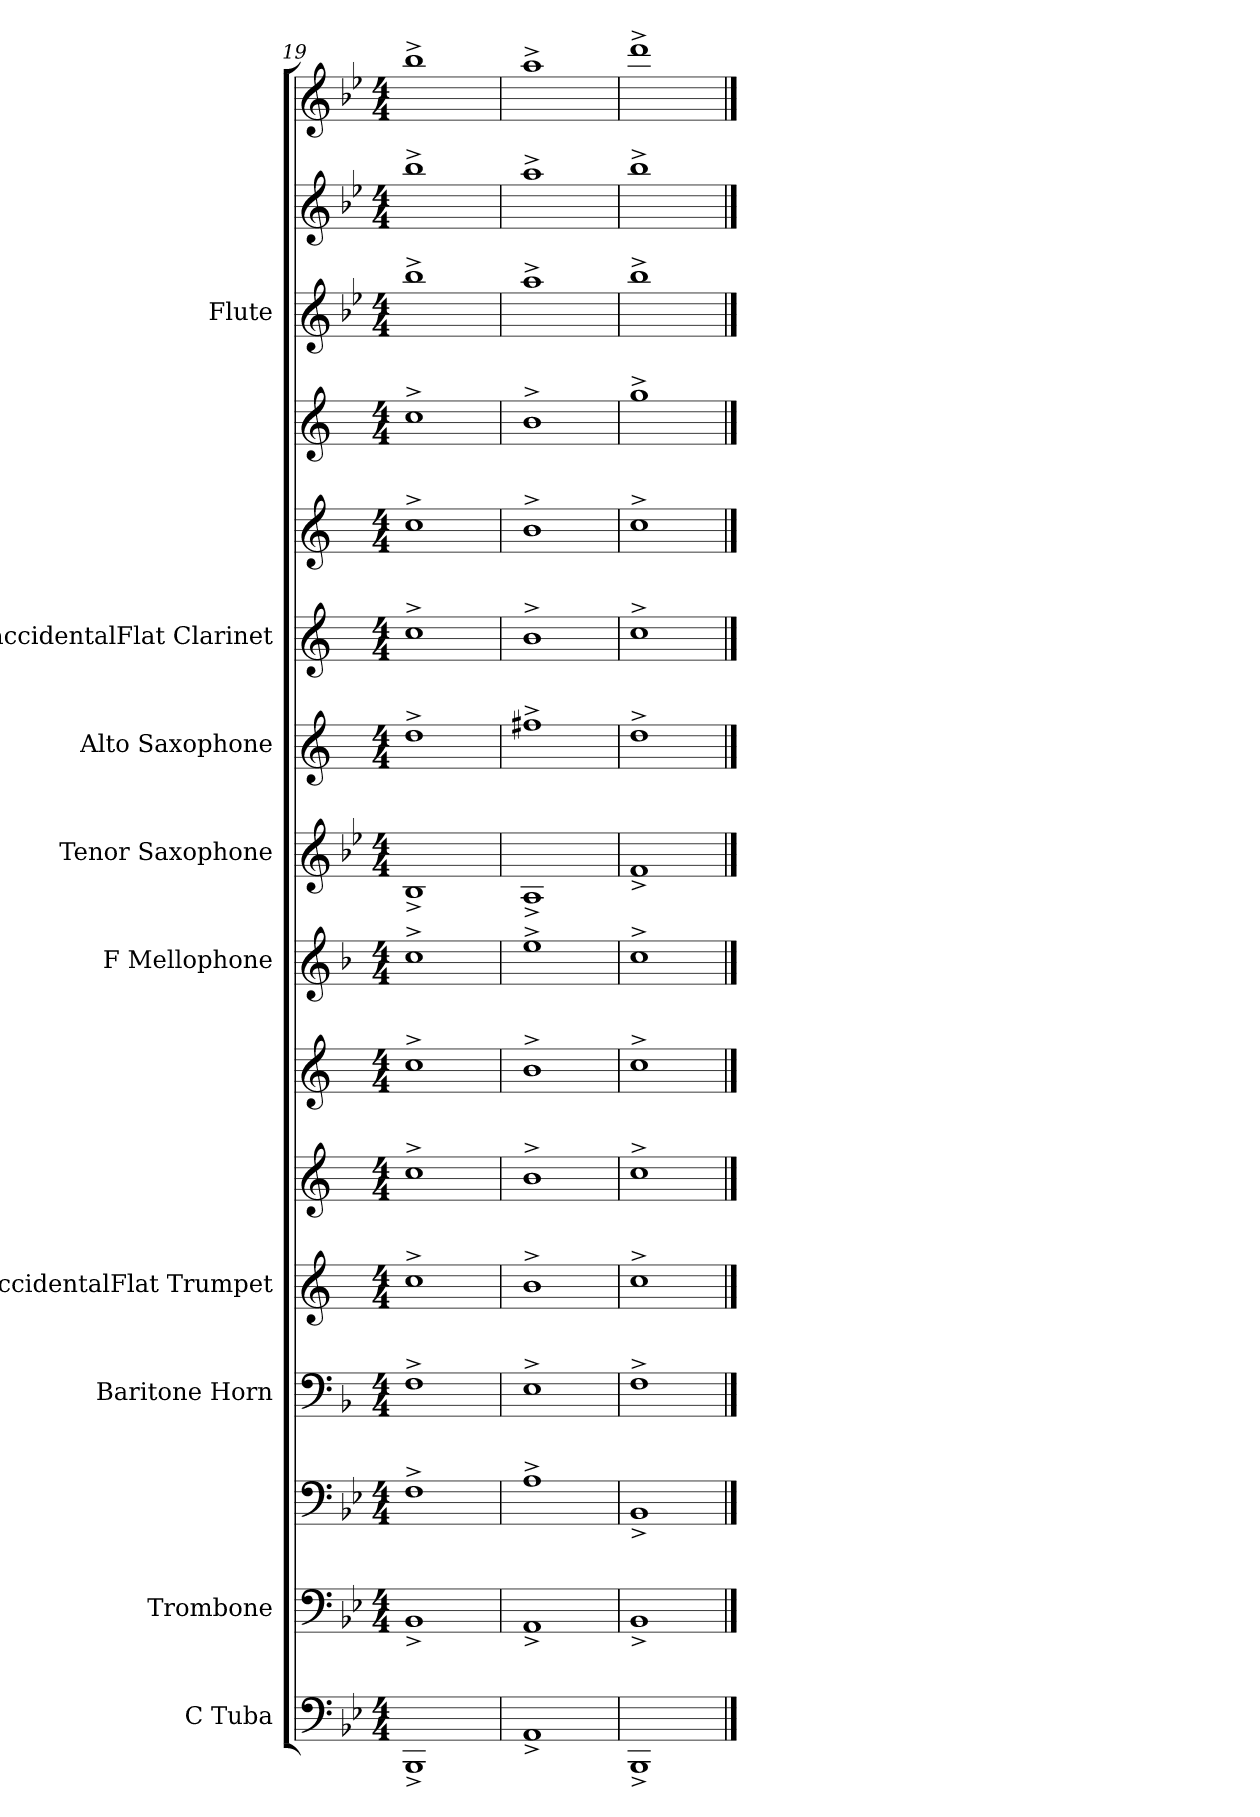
**kern	**kern	**kern	**kern	**kern	**kern	**kern	**kern	**kern	**kern	**kern	**kern	**kern	**kern	**kern	**kern
*part9	*part8	*part8	*part7	*part6	*part6	*part6	*part5	*part4	*part3	*part2	*part2	*part2	*part1	*part1	*part1
*staff16	*staff15	*staff14	*staff13	*staff12	*staff11	*staff10	*staff9	*staff8	*staff7	*staff6	*staff5	*staff4	*staff3	*staff2	*staff1
*I"C Tuba	*I"Trombone	*	*I"Baritone Horn	*I"BaccidentalFlat Trumpet	*	*	*I"F Mellophone	*I"Tenor Saxophone	*I"Alto Saxophone	*I"BaccidentalFlat Clarinet	*	*	*I"Flute	*	*
*I'C Tu.	*I'Trb.	*	*I'Bar. Hn.	*I'BaccidentalFlat Tpt.	*	*	*I'F Mph.	*I'T. Sax.	*I'A. Sax.	*I'BaccidentalFlat Cl.	*	*	*I'Fl.	*	*
*clefF4	*clefF4	*clefF4	*clefF4	*clefG2	*clefG2	*clefG2	*clefG2	*clefG2	*clefG2	*clefG2	*clefG2	*clefG2	*clefG2	*clefG2	*clefG2
*	*	*	*ITrd4c7	*ITrd1c2	*ITrd1c2	*ITrd1c2	*ITrd4c7	*ITrd8c14	*ITrd5c9	*ITrd1c2	*ITrd1c2	*ITrd1c2	*	*	*
*k[b-e-]	*k[b-e-]	*k[b-e-]	*k[b-e-]	*k[b-e-]	*k[b-e-]	*k[b-e-]	*k[b-e-]	*k[b-e-]	*k[b-e-a-]	*k[b-e-]	*k[b-e-]	*k[b-e-]	*k[b-e-]	*k[b-e-]	*k[b-e-]
*M4/4	*M4/4	*M4/4	*M4/4	*M4/4	*M4/4	*M4/4	*M4/4	*M4/4	*M4/4	*M4/4	*M4/4	*M4/4	*M4/4	*M4/4	*M4/4
=19	=19	=19	=19	=19	=19	=19	=19	=19	=19	=19	=19	=19	=19	=19	=19
1BBB-^	1BB-^	1F^	1BB-^	1b-^	1b-^	1b-^	1f^	1BB-^	1f^	1b-^	1b-^	1b-^	1bb-^	1bb-^	1bb-^
=20	=20	=20	=20	=20	=20	=20	=20	=20	=20	=20	=20	=20	=20	=20	=20
1AA^	1AA^	1A^	1AA^	1a^	1a^	1a^	1a^	1AA^	1an^	1a^	1a^	1a^	1aa^	1aa^	1aa^
=21	=21	=21	=21	=21	=21	=21	=21	=21	=21	=21	=21	=21	=21	=21	=21
1BBB-^	1BB-^	1BB-^	1BB-^	1b-^	1b-^	1b-^	1f^	1F^	1f^	1b-^	1b-^	1ff^	1bb-^	1bb-^	1ddd^
==	==	==	==	==	==	==	==	==	==	==	==	==	==	==	==
*-	*-	*-	*-	*-	*-	*-	*-	*-	*-	*-	*-	*-	*-	*-	*-
